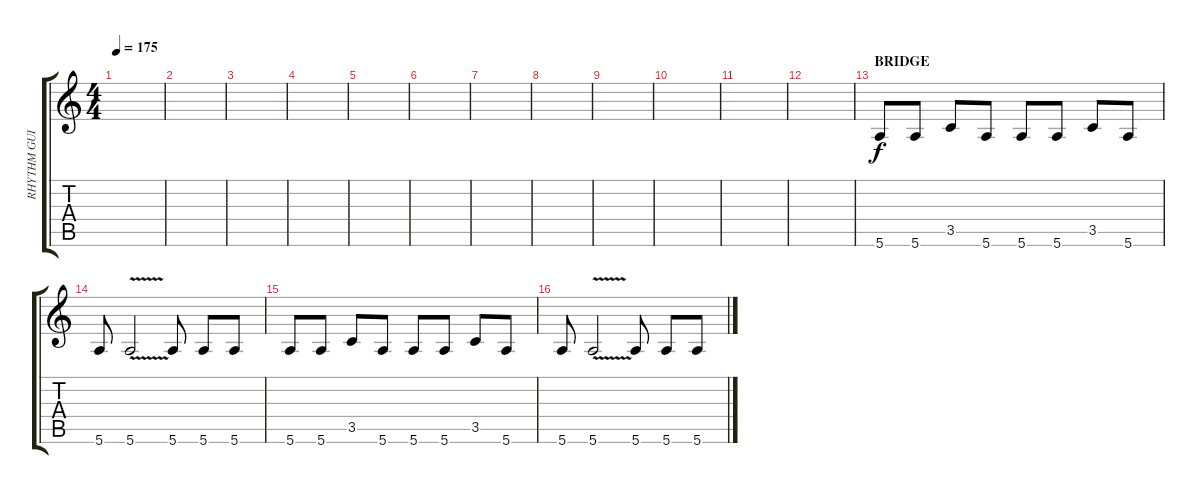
\track ("RHYTHM GUITAR 1" "RHYTHM GUI") {instrument overdrivenguitar}
\staff {score tabs}
\tuning (E4 B3 G3 D3 A2 E2) {hide}
\ts (4 4)
\tempo 175
\clef g2
\ks c
|
|
|
|
|
|
|
|
|
|
|
|
\section ("" "BRIDGE")
5.6.8 5.6.8 3.5.8 5.6.8 5.6.8 5.6.8 3.5.8 5.6.8 |
5.6.8 5.6{v}.2 5.6.8 5.6.8 5.6.8 |
5.6.8 5.6.8 3.5.8 5.6.8 5.6.8 5.6.8 3.5.8 5.6.8 |
5.6.8 5.6{v}.2 5.6.8 5.6.8 5.6.8
